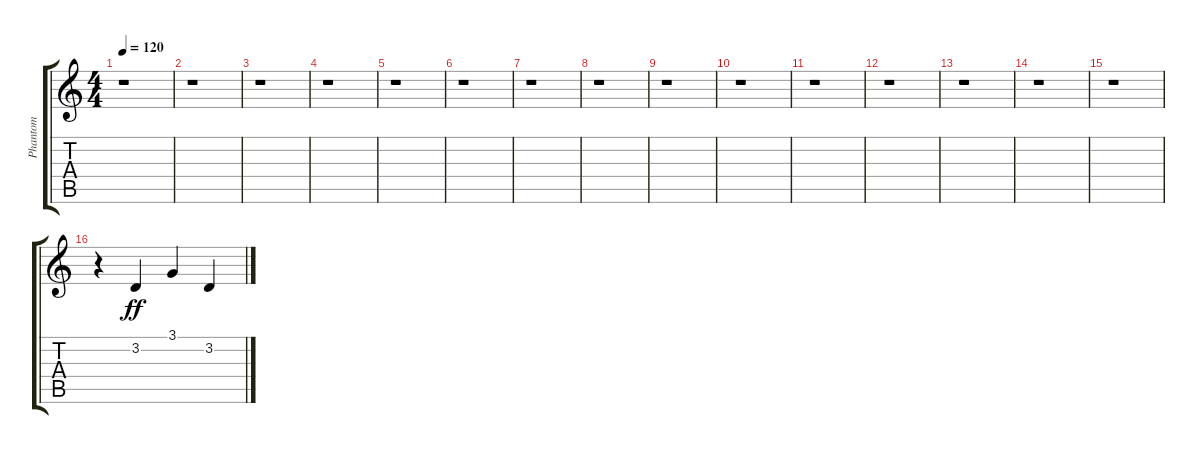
\track ("Phantom" "Phantom") {instrument electricpiano2}
\staff {score tabs}
\tuning (E4 B3 G3 D3 A2 E2) {hide}
\ts (4 4)
\tempo 120
\clef g2
\ks c
r.1{dy ff} |
r.1 |
r.1 |
r.1 |
r.1 |
r.1 |
r.1 |
r.1 |
r.1 |
r.1 |
r.1 |
r.1 |
r.1 |
r.1 |
r.1 |
r.4 3.2.4{volume 16} 3.1.4 3.2.4
